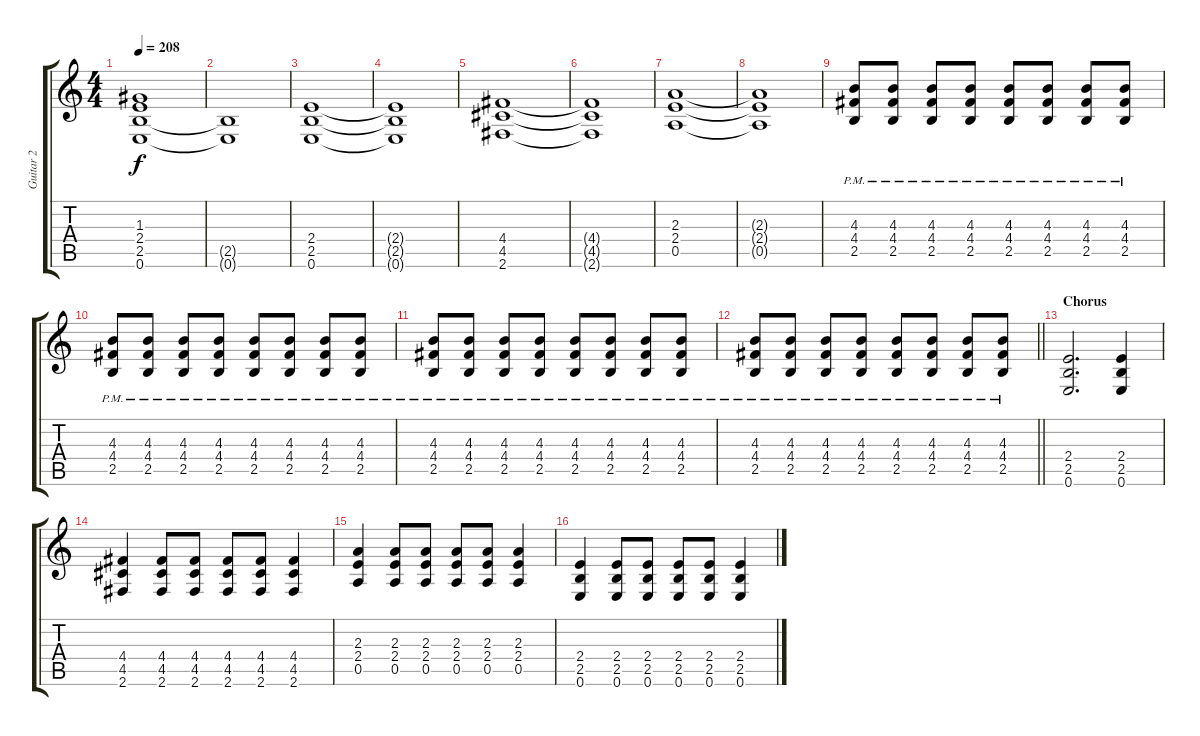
\track ("Guitar 2" "Guitar 2") {instrument distortionguitar}
\staff {score tabs}
\tuning (E4 B3 G3 D3 A2 E2) {hide}
\ts (4 4)
\tempo 208
\clef g2
\ks c
(1.3 2.4 2.5 0.6).1{dy f} |
(2.5{t} 0.6{t}).1 |
(2.4 2.5 0.6).1 |
(2.4{t} 2.5{t} 0.6{t}).1 |
(4.4 4.5 2.6).1 |
(4.4{t} 4.5{t} 2.6{t}).1 |
(2.3 2.4 0.5).1 |
(2.3{t} 2.4{t} 0.5{t}).1 |
(4.3{pm} 4.4{pm} 2.5{pm}).8 (4.3{pm} 4.4{pm} 2.5{pm}).8 (4.3{pm} 4.4{pm} 2.5{pm}).8 (4.3{pm} 4.4{pm} 2.5{pm}).8 (4.3{pm} 4.4{pm} 2.5{pm}).8 (4.3{pm} 4.4{pm} 2.5{pm}).8 (4.3{pm} 4.4{pm} 2.5{pm}).8 (4.3{pm} 4.4{pm} 2.5{pm}).8 |
(4.3{pm} 4.4{pm} 2.5{pm}).8 (4.3{pm} 4.4{pm} 2.5{pm}).8 (4.3{pm} 4.4{pm} 2.5{pm}).8 (4.3{pm} 4.4{pm} 2.5{pm}).8 (4.3{pm} 4.4{pm} 2.5{pm}).8 (4.3{pm} 4.4{pm} 2.5{pm}).8 (4.3{pm} 4.4{pm} 2.5{pm}).8 (4.3{pm} 4.4{pm} 2.5{pm}).8 |
(4.3{pm} 4.4{pm} 2.5{pm}).8 (4.3{pm} 4.4{pm} 2.5{pm}).8 (4.3{pm} 4.4{pm} 2.5{pm}).8 (4.3{pm} 4.4{pm} 2.5{pm}).8 (4.3{pm} 4.4{pm} 2.5{pm}).8 (4.3{pm} 4.4{pm} 2.5{pm}).8 (4.3{pm} 4.4{pm} 2.5{pm}).8 (4.3{pm} 4.4{pm} 2.5{pm}).8 |
\barLineRight lightlight
(4.3{pm} 4.4{pm} 2.5{pm}).8 (4.3{pm} 4.4{pm} 2.5{pm}).8 (4.3{pm} 4.4{pm} 2.5{pm}).8 (4.3{pm} 4.4{pm} 2.5{pm}).8 (4.3{pm} 4.4{pm} 2.5{pm}).8 (4.3{pm} 4.4{pm} 2.5{pm}).8 (4.3{pm} 4.4{pm} 2.5{pm}).8 (4.3{pm} 4.4{pm} 2.5{pm}).8 |
\section ("" "Chorus")
(2.4 2.5 0.6).2{d} (2.4 2.5 0.6).4 |
(4.4 4.5 2.6).4 (4.4 4.5 2.6).8 (4.4 4.5 2.6).8 (4.4 4.5 2.6).8 (4.4 4.5 2.6).8 (4.4 4.5 2.6).4 |
(2.3 2.4 0.5).4 (2.3 2.4 0.5).8 (2.3 2.4 0.5).8 (2.3 2.4 0.5).8 (2.3 2.4 0.5).8 (2.3 2.4 0.5).4 |
(2.4 2.5 0.6).4 (2.4 2.5 0.6).8 (2.4 2.5 0.6).8 (2.4 2.5 0.6).8 (2.4 2.5 0.6).8 (2.4 2.5 0.6).4
